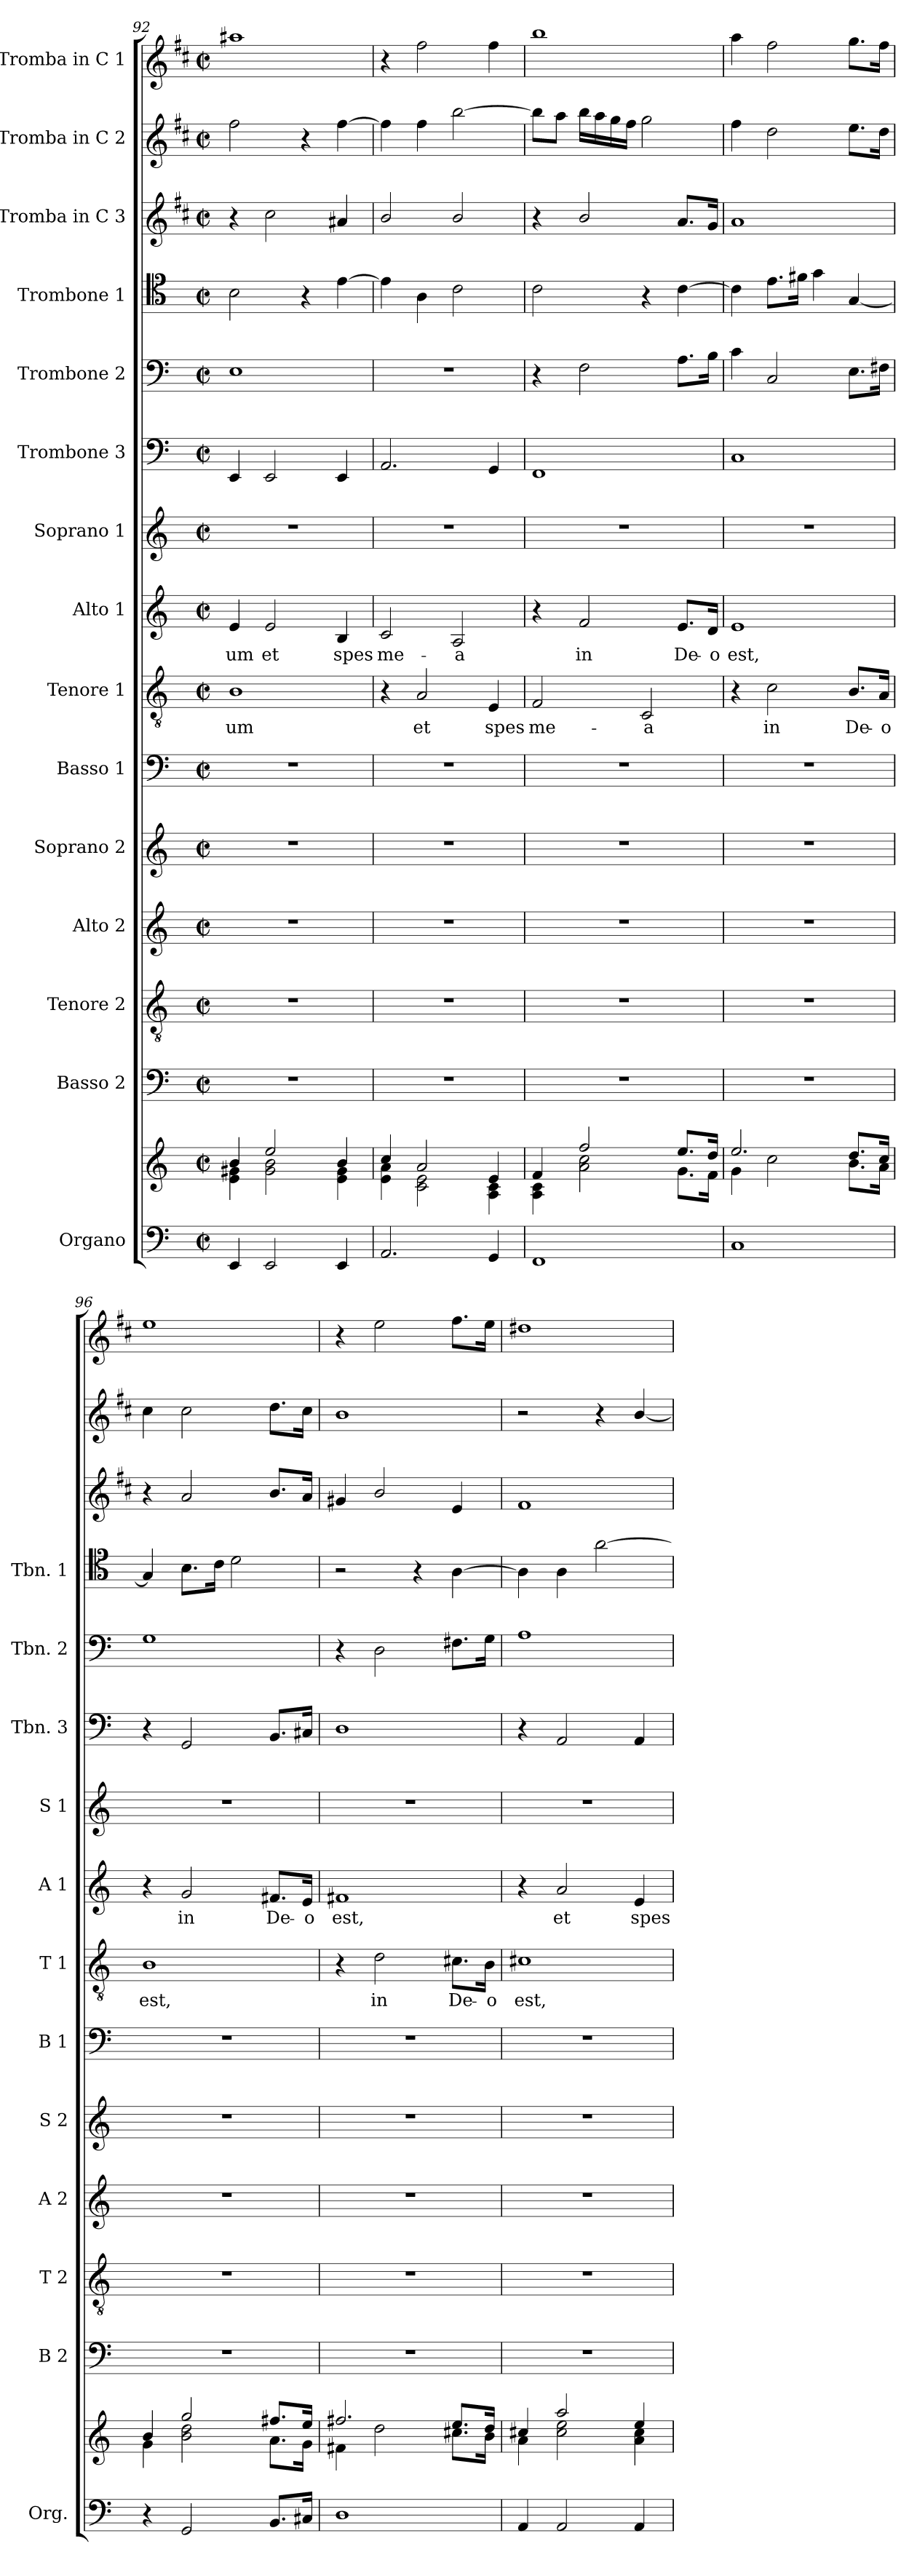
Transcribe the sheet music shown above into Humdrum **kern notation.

**kern	**kern	**kern	**kern	**kern	**kern	**kern	**kern	**text	**kern	**text	**kern	**kern	**kern	**kern	**kern	**kern	**kern
*part15	*part15	*part14	*part13	*part12	*part11	*part10	*part9	*part9	*part8	*part8	*part7	*part6	*part5	*part4	*part3	*part2	*part1
*staff16	*staff15	*staff14	*staff13	*staff12	*staff11	*staff10	*staff9	*staff9	*staff8	*staff8	*staff7	*staff6	*staff5	*staff4	*staff3	*staff2	*staff1
*I"Organo	*	*I"Basso 2	*I"Tenore 2	*I"Alto 2	*I"Soprano 2	*I"Basso 1	*I"Tenore 1	*	*I"Alto 1	*	*I"Soprano 1	*I"Trombone 3	*I"Trombone 2	*I"Trombone 1	*I"Tromba in C 3	*I"Tromba in C 2	*I"Tromba in C 1
*I'Org.	*	*I'B 2	*I'T 2	*I'A 2	*I'S 2	*I'B 1	*I'T 1	*	*I'A 1	*	*I'S 1	*I'Tbn. 3	*I'Tbn. 2	*I'Tbn. 1	*	*	*
*clefF4	*clefG2	*clefF4	*clefGv2	*clefG2	*clefG2	*clefF4	*clefGv2	*	*clefG2	*	*clefG2	*clefF4	*clefF4	*clefC4	*clefG2	*clefG2	*clefG2
*	*	*	*	*	*	*	*	*	*	*	*	*	*	*	*ITrd1c2	*ITrd1c2	*ITrd1c2
*k[]	*k[]	*k[]	*k[]	*k[]	*k[]	*k[]	*k[]	*	*k[]	*	*k[]	*k[]	*k[]	*k[]	*k[]	*k[]	*k[]
*a:	*a:	*a:	*a:	*a:	*a:	*a:	*a:	*	*a:	*	*a:	*a:	*a:	*a:	*a:	*a:	*a:
*M2/2	*M2/2	*M2/2	*M2/2	*M2/2	*M2/2	*M2/2	*M2/2	*	*M2/2	*	*M2/2	*M2/2	*M2/2	*M2/2	*M2/2	*M2/2	*M2/2
*met(c|)	*met(c|)	*met(c|)	*met(c|)	*met(c|)	*met(c|)	*met(c|)	*met(c|)	*	*met(c|)	*	*met(c|)	*met(c|)	*met(c|)	*met(c|)	*met(c|)	*met(c|)	*met(c|)
=92	=92	=92	=92	=92	=92	=92	=92	=92	=92	=92	=92	=92	=92	=92	=92	=92	=92
*	*^	*	*	*	*	*	*	*	*	*	*	*	*	*	*	*	*
4EE/	4b/	4e\ 4g#X\	1r	1r	1r	1r	1r	1B	-um	4e/	-um	1r	4EE/	1E	2B\	4r	2ee\	1gg#X
2EE/	2ee/	2g#\ 2b\	.	.	.	.	.	.	.	2e/	et	.	2EE/	.	.	2b\	.	.
.	.	.	.	.	.	.	.	.	.	.	.	.	.	.	4r	.	4r	.
4EE/	4b/	4e\ 4g#\	.	.	.	.	.	.	.	4B/	spes	.	4EE/	.	[4e\	4g#X/	[4ee\	.
=93	=93	=93	=93	=93	=93	=93	=93	=93	=93	=93	=93	=93	=93	=93	=93	=93	=93	=93
2.AA/	4cc/	4e\ 4a\	1r	1r	1r	1r	1r	4r	.	2c/	me-	1r	2.AA/	1r	4e\]	2a/	4ee\]	4r
.	2a/	2c\ 2e\	.	.	.	.	.	2A/	et	.	.	.	.	.	4A\	.	4ee\	2ee\
.	.	.	.	.	.	.	.	.	.	2A/	-a	.	.	.	2c\	2a/	[2aa\	.
4GG/	4e/	4A\ 4c\	.	.	.	.	.	4E/	spes	.	.	.	4GG/	.	.	.	.	4ee\
=94	=94	=94	=94	=94	=94	=94	=94	=94	=94	=94	=94	=94	=94	=94	=94	=94	=94	=94
1FF	4f/	4A\ 4c\	1r	1r	1r	1r	1r	2F/	me-	4r	.	1r	1FF	4r	2c\	4r	8aa\L]	1aa
.	.	.	.	.	.	.	.	.	.	.	.	.	.	.	.	.	8gg\J	.
.	2ff/	2a\ 2cc\	.	.	.	.	.	.	.	2f/	in	.	.	2F\	.	2a/	16aa\LL	.
.	.	.	.	.	.	.	.	.	.	.	.	.	.	.	.	.	16gg\	.
.	.	.	.	.	.	.	.	.	.	.	.	.	.	.	.	.	16ff\	.
.	.	.	.	.	.	.	.	.	.	.	.	.	.	.	.	.	16ee\JJ	.
.	.	.	.	.	.	.	.	2C/	-a	.	.	.	.	.	4r	.	2ff\	.
.	8.ee/L	8.g\L	.	.	.	.	.	.	.	8.e/L	De-	.	.	8.A\L	[4c\	8.g/L	.	.
.	16dd/Jk	16f\Jk	.	.	.	.	.	.	.	16d/Jk	-o	.	.	16B\Jk	.	16f/Jk	.	.
=95	=95	=95	=95	=95	=95	=95	=95	=95	=95	=95	=95	=95	=95	=95	=95	=95	=95	=95
1C	2.ee/	4g\	1r	1r	1r	1r	1r	4r	.	1e	est,	1r	1C	4c\	4c\]	1g	4ee\	4gg\
.	.	2cc\	.	.	.	.	.	2c\	in	.	.	.	.	2C/	8.e\L	.	2cc\	2ee\
.	.	.	.	.	.	.	.	.	.	.	.	.	.	.	16f#X\Jk	.	.	.
.	.	.	.	.	.	.	.	.	.	.	.	.	.	.	4g\	.	.	.
.	8.dd/L	8.b\L	.	.	.	.	.	8.B/L	De-	.	.	.	.	8.E\L	[4G/	.	8.dd\L	8.ff\L
.	16cc/Jk	16a\Jk	.	.	.	.	.	16A/Jk	-o	.	.	.	.	16F#X\Jk	.	.	16cc\Jk	16ee\Jk
=96	=96	=96	=96	=96	=96	=96	=96	=96	=96	=96	=96	=96	=96	=96	=96	=96	=96	=96
4r	4b/	4g\	1r	1r	1r	1r	1r	1B	est,	4r	.	1r	4r	1G	4G/]	4r	4b\	1dd
2GG/	2gg/	2b\ 2dd\	.	.	.	.	.	.	.	2g/	in	.	2GG/	.	8.B\L	2g/	2b\	.
.	.	.	.	.	.	.	.	.	.	.	.	.	.	.	16c\Jk	.	.	.
.	.	.	.	.	.	.	.	.	.	.	.	.	.	.	2d\	.	.	.
8.BB/L	8.ff#X/L	8.a\L	.	.	.	.	.	.	.	8.f#X/L	De-	.	8.BB/L	.	.	8.a/L	8.cc\L	.
16C#X/Jk	16ee/Jk	16g\Jk	.	.	.	.	.	.	.	16e/Jk	-o	.	16C#X/Jk	.	.	16g/Jk	16b\Jk	.
=97	=97	=97	=97	=97	=97	=97	=97	=97	=97	=97	=97	=97	=97	=97	=97	=97	=97	=97
1D	2.ff#X/	4f#X\	1r	1r	1r	1r	1r	4r	.	1f#X	est,	1r	1D	4r	2r	4f#X/	1a	4r
.	.	2dd\	.	.	.	.	.	2d\	in	.	.	.	.	2D\	.	2a/	.	2dd\
.	.	.	.	.	.	.	.	.	.	.	.	.	.	.	4r	.	.	.
.	8.ee/L	8.cc#X\L	.	.	.	.	.	8.c#X\L	De-	.	.	.	.	8.F#X\L	[4A\	4d/	.	8.ee\L
.	16dd/Jk	16b\Jk	.	.	.	.	.	16B\Jk	-o	.	.	.	.	16G\Jk	.	.	.	16dd\Jk
=98	=98	=98	=98	=98	=98	=98	=98	=98	=98	=98	=98	=98	=98	=98	=98	=98	=98	=98
4AA/	4cc#X/	4a\	1r	1r	1r	1r	1r	1c#X	est,	4r	.	1r	4r	1A	4A\]	1e	2r	1cc#X
2AA/	2aa/	2cc#\ 2ee\	.	.	.	.	.	.	.	2a/	et	.	2AA/	.	4A\	.	.	.
.	.	.	.	.	.	.	.	.	.	.	.	.	.	.	[2a\	.	4r	.
4AA/	4ee/	4a\ 4cc#\	.	.	.	.	.	.	.	4e/	spes	.	4AA/	.	.	.	[4a/	.
*	*v	*v	*	*	*	*	*	*	*	*	*	*	*	*	*	*	*	*
=	=	=	=	=	=	=	=	=	=	=	=	=	=	=	=	=	=
*-	*-	*-	*-	*-	*-	*-	*-	*-	*-	*-	*-	*-	*-	*-	*-	*-	*-
